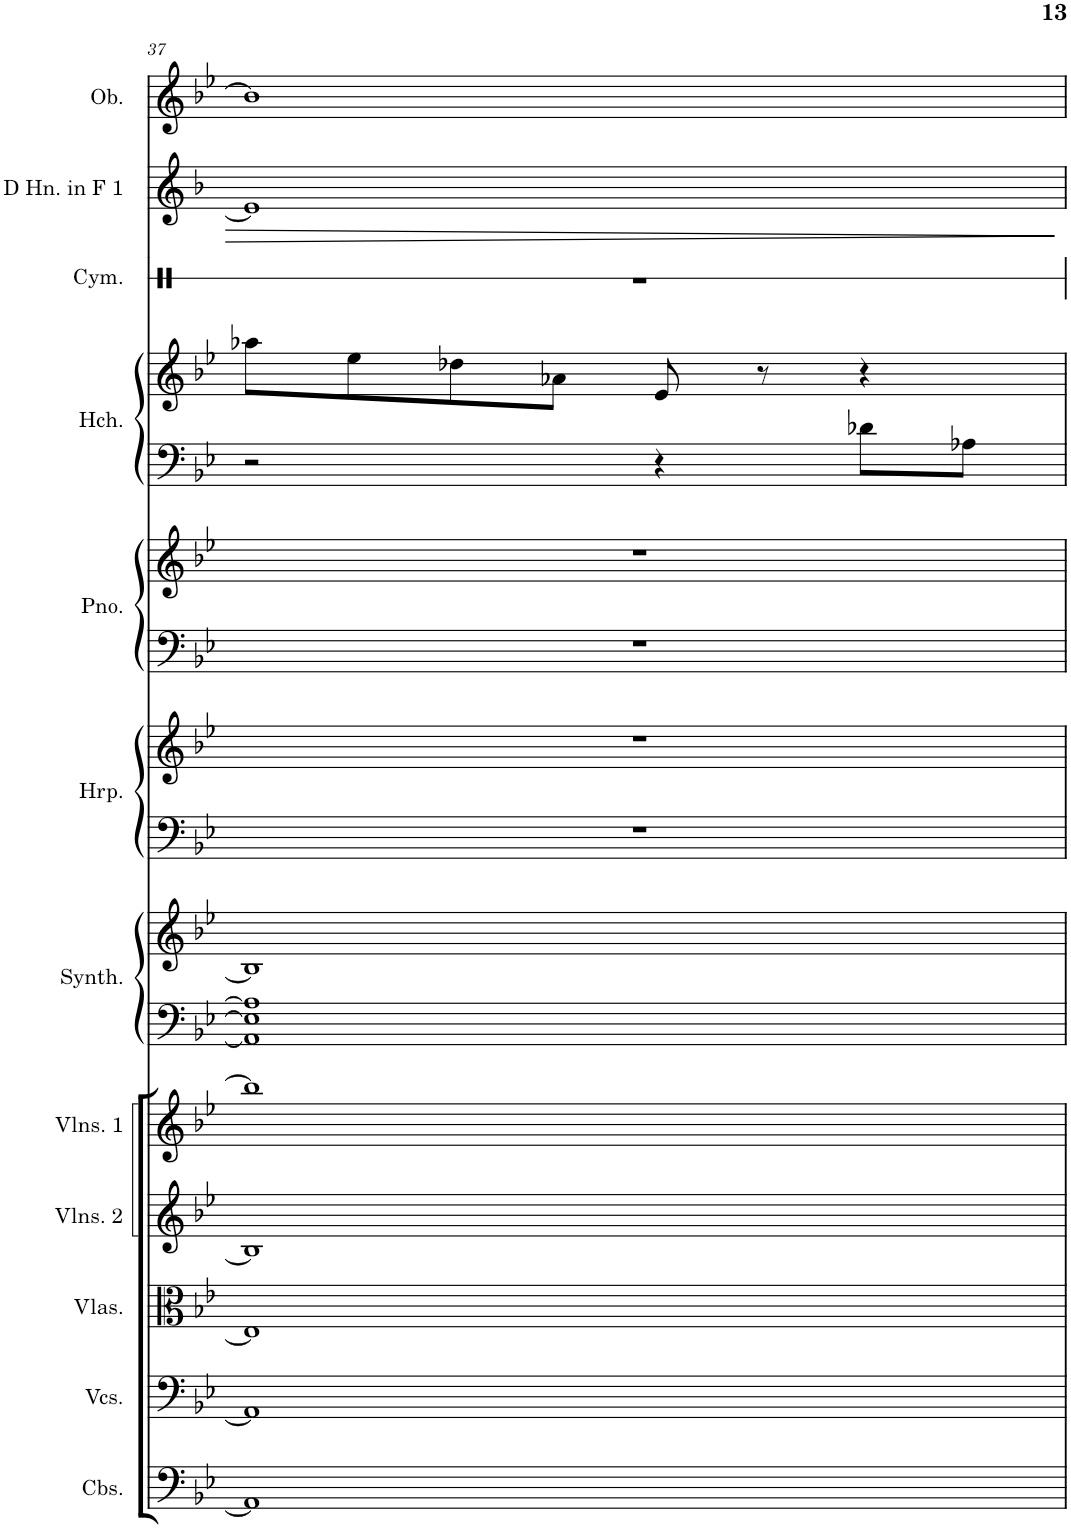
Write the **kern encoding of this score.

**kern	**kern	**kern	**kern	**kern	**kern	**kern	**kern	**kern	**kern	**kern	**kern	**kern	**kern	**kern	**kern
*part12	*part11	*part10	*part9	*part8	*part7	*part7	*part6	*part6	*part5	*part5	*part4	*part4	*part3	*part2	*part1
*staff16	*staff15	*staff14	*staff13	*staff12	*staff11	*staff10	*staff9	*staff8	*staff7	*staff6	*staff5	*staff4	*staff3	*staff2	*staff1
*I"Contrabasses	*I"Violoncellos	*I"Violas	*I"Violins 2	*I"Violins 1	*I"String Synthesiser	*	*I"Harp	*	*I"Piano	*	*I"Harpsichord	*	*I"Cymbal	*I"Horn in F 1	*I"Oboe
*I'Cbs.	*I'Vcs.	*I'Vlas.	*I'Vlns. 2	*I'Vlns. 1	*I'Synth.	*	*I'Hrp.	*	*I'Pno.	*	*I'Hch.	*	*I'Cym.	*	*I'Ob.
!!LO:PB:g=z
*clefF4	*clefF4	*clefC3	*clefG2	*clefG2	*clefF4	*clefG2	*clefF4	*clefG2	*clefF4	*clefG2	*clefF4	*clefG2	*clefX	*clefG2	*clefG2
*Trd7c12	*	*	*	*	*	*	*	*	*	*	*	*	*	*Trd4c7	*
*k[b-e-]	*k[b-e-]	*k[b-e-]	*k[b-e-]	*k[b-e-]	*k[b-e-]	*k[b-e-]	*k[b-e-]	*k[b-e-]	*k[b-e-]	*k[b-e-]	*k[b-e-]	*k[b-e-]	*k[]	*k[b-]	*k[b-e-]
*M4/4	*M4/4	*M4/4	*M4/4	*M4/4	*M4/4	*M4/4	*M4/4	*M4/4	*M4/4	*M4/4	*M4/4	*M4/4	*M4/4	*M4/4	*M4/4
=37	=37	=37	=37	=37	=37	=37	=37	=37	=37	=37	=37	=37	=37	=37	=37
1AA-]	1AA-]	1E-]	1B-]	1bb-]	1AA-] 1E-] 1A-]	1B-]	1r	1r	1r	1r	2r	8aa-X\L	1r	1e-]	1b-]
.	.	.	.	.	.	.	.	.	.	.	.	8ee-\	.	.	.
.	.	.	.	.	.	.	.	.	.	.	.	8dd-X\	.	.	.
.	.	.	.	.	.	.	.	.	.	.	.	8a-X\J	.	.	.
.	.	.	.	.	.	.	.	.	.	.	4r	8e-/	.	.	.
.	.	.	.	.	.	.	.	.	.	.	.	8r	.	.	.
.	.	.	.	.	.	.	.	.	.	.	8d-X\L	4r	.	.	.
.	.	.	.	.	.	.	.	.	.	.	8A-X\J	.	.	.	.
=	=	=	=	=	=	=	=	=	=	=	=	=	=	=	=
*-	*-	*-	*-	*-	*-	*-	*-	*-	*-	*-	*-	*-	*-	*-	*-
